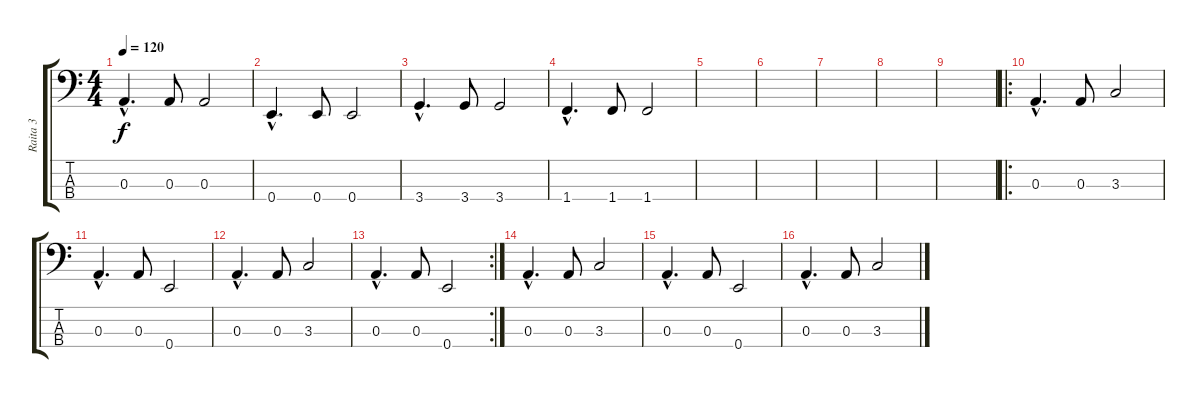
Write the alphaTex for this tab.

\track ("Raita 3" "Raita 3") {instrument slapbass2}
\staff {score tabs}
\tuning (G2 D2 A1 E1) {hide}
\ts (4 4)
\tempo 120
\clef f4
\ks c
0.3{hac}.4{d dy f} 0.3.8 0.3.2 |
0.4{hac}.4{d} 0.4.8 0.4.2 |
3.4{hac}.4{d} 3.4.8 3.4.2 |
1.4{hac}.4{d} 1.4.8 1.4.2 |
|
|
|
|
|
\ro
0.3{hac}.4{d} 0.3.8 3.3.2 |
0.3{hac}.4{d} 0.3.8 0.4.2 |
0.3{hac}.4{d} 0.3.8 3.3.2 |
\rc 2
0.3{hac}.4{d} 0.3.8 0.4.2 |
0.3{hac}.4{d} 0.3.8 3.3.2 |
0.3{hac}.4{d} 0.3.8 0.4.2 |
0.3{hac}.4{d} 0.3.8 3.3.2
